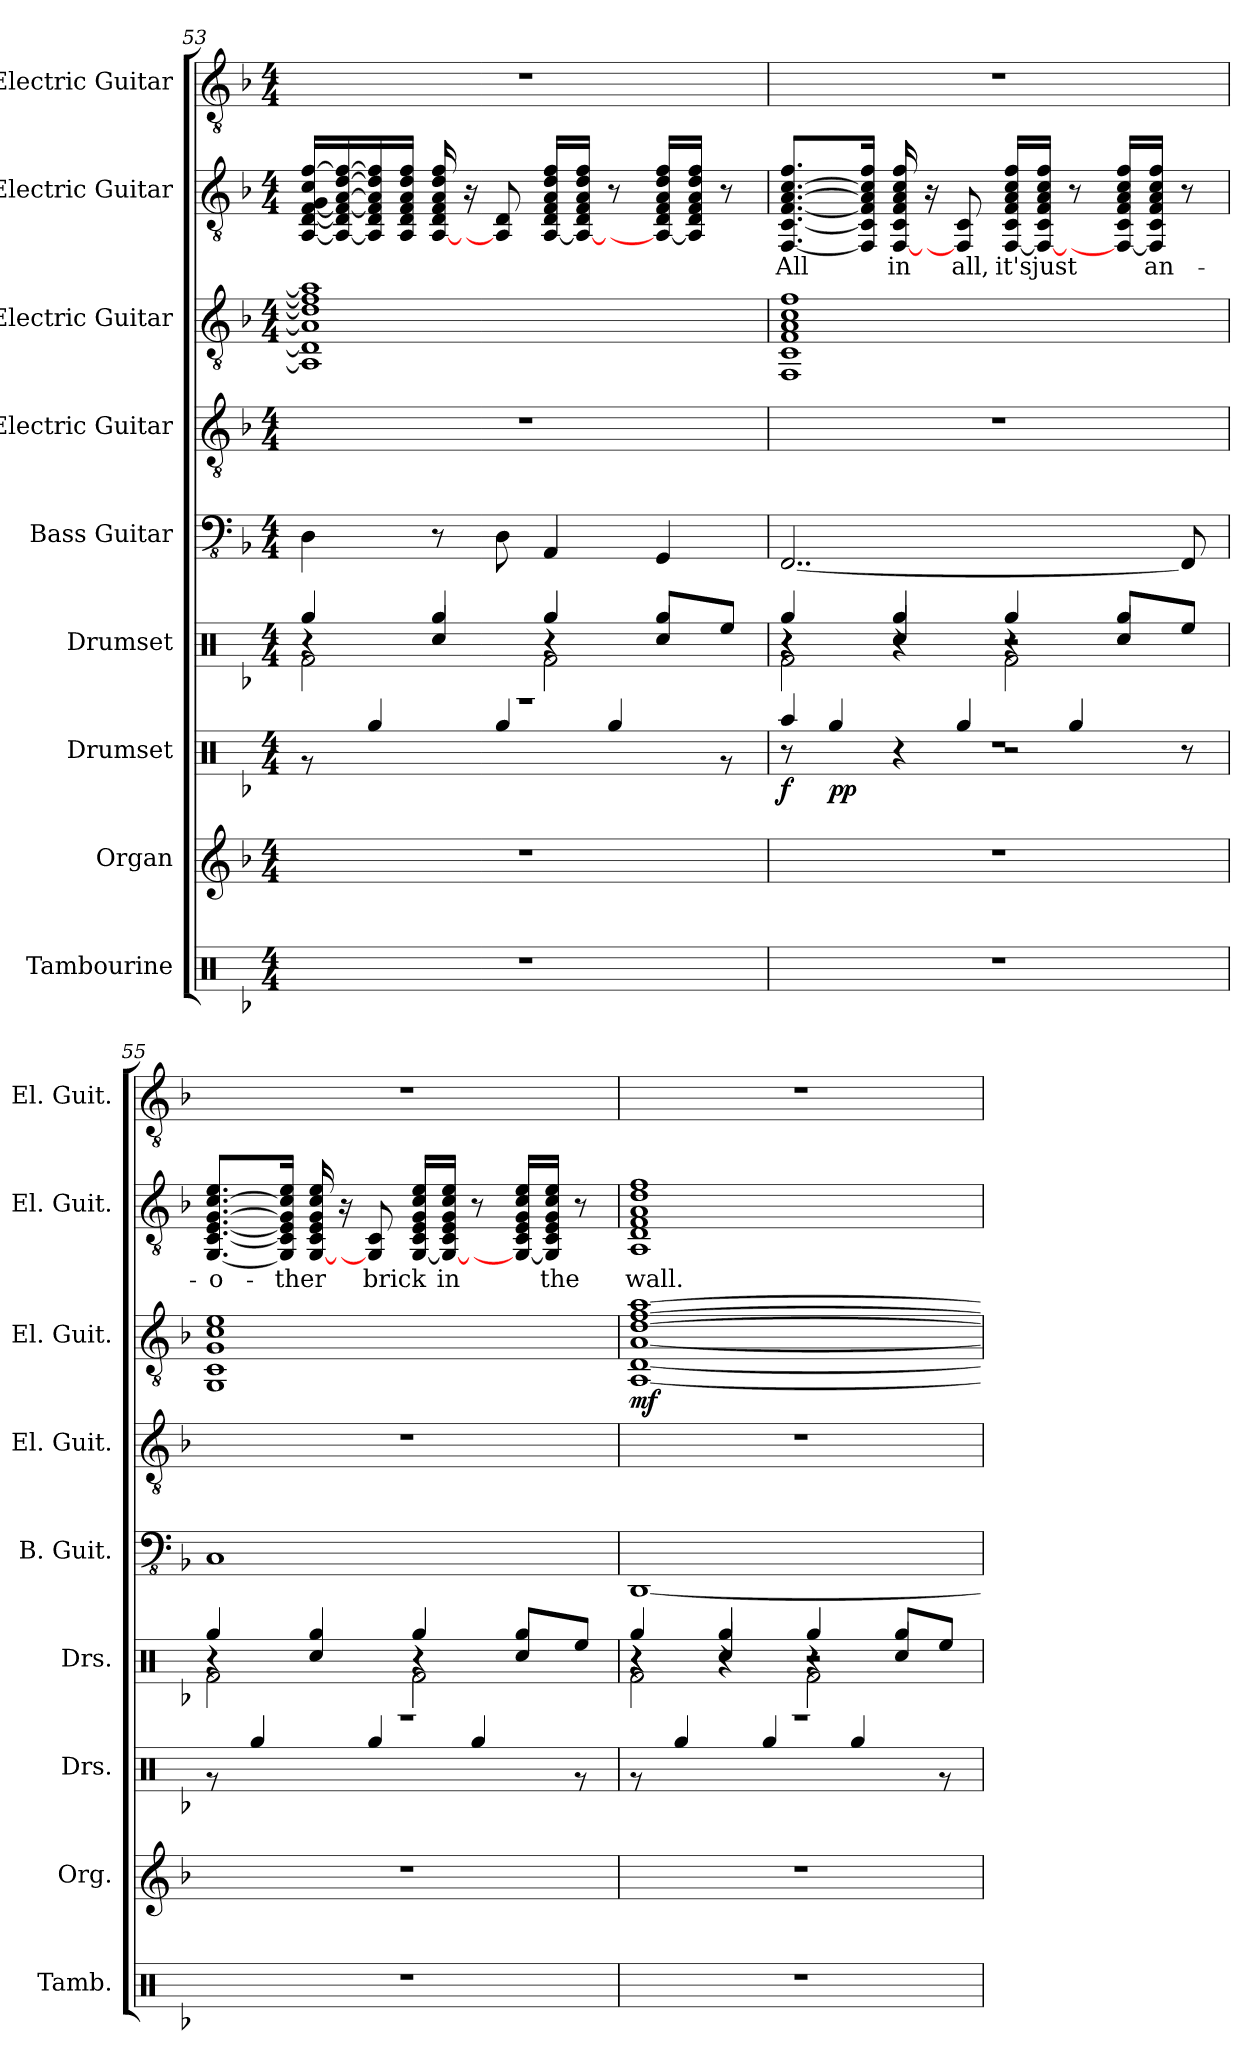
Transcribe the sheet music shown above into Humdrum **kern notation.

**kern	**kern	**kern	**dynam	**kern	**kern	**kern	**kern	**dynam	**kern	**text	**kern
*part9	*part8	*part7	*part7	*part6	*part5	*part4	*part3	*part3	*part2	*part2	*part1
*staff9	*staff8	*staff7	*staff7	*staff6	*staff5	*staff4	*staff3	*staff3	*staff2	*staff2	*staff1
*I"Tambourine	*I"Organ	*I"Drumset	*	*I"Drumset	*I"Bass Guitar	*I"Electric Guitar	*I"Electric Guitar	*	*I"Electric Guitar	*	*I"Electric Guitar
*I'Tamb.	*I'Org.	*I'Drs.	*	*I'Drs.	*I'B. Guit.	*I'El. Guit.	*I'El. Guit.	*	*I'El. Guit.	*	*I'El. Guit.
*clefX	*clefG2	*clefX	*	*clefX	*clefFv4	*clefGv2	*clefGv2	*	*clefGv2	*	*clefGv2
*k[b-]	*k[b-]	*k[b-]	*	*k[b-]	*k[b-]	*k[b-]	*k[b-]	*	*k[b-]	*	*k[b-]
*M4/4	*M4/4	*M4/4	*	*M4/4	*M4/4	*M4/4	*M4/4	*	*M4/4	*	*M4/4
=53	=53	=53	=53	=53	=53	=53	=53	=53	=53	=53	=53
*	*	*^	*	*^	*	*	*	*	*	*	*
*	*	*	*	*	*	*^	*	*	*	*	*	*	*
1r	1r	1r	8r	.	4r	2Rf\	4Rgg/	4DD\	1r	1AA] 1D] 1A] 1d] 1f] 1a]	.	[16AA/ [16D/ [16F/ 16G/ 16c/ [16f/LL	.	1r
.	.	.	.	.	.	.	.	.	.	.	.	16AA/_ 16D/] 16F/_ [16A/ [16d/ 16f/_	.	.
.	.	.	4Rgg/	.	.	.	.	.	.	.	.	16AA/] 16D/ 16F/] 16A/] 16d/] 16f/]	.	.
.	.	.	.	.	.	.	.	.	.	.	.	16AA/ 16D/ 16F/ 16A/ 16d/ 16f/JJ	.	.
.	.	.	.	.	4Rcc/	.	4Rgg/	8r	.	.	.	[16AA/ 16D/ 16F/ 16A/ 16d/ 16f/	.	.
.	.	.	.	.	.	.	.	.	.	.	.	16r	.	.
.	.	.	4Rgg/	.	.	.	.	8DD\	.	.	.	8AA/] 8D/	.	.
.	.	.	.	.	4r	2Rf\	4Rgg/	4AAA/	.	.	.	[16AA/ 16D/ 16F/ 16A/ 16d/ 16f/LL	.	.
.	.	.	.	.	.	.	.	.	.	.	.	16AA/_ 16D/ 16F/ 16A/ 16d/ 16f/JJ	.	.
.	.	.	4Rgg/	.	.	.	.	.	.	.	.	8r	.	.
.	.	.	.	.	4Rcc/	.	8Rgg/L	4GGG/	.	.	.	16AA/_ 16D/ 16F/ 16A/ 16d/ 16f/LL	.	.
.	.	.	.	.	.	.	.	.	.	.	.	16AA/] 16D/ 16F/ 16A/ 16d/ 16f/JJ	.	.
.	.	.	8r	.	.	.	8Ree/J	.	.	.	.	8r	.	.
!!LO:PB:g=z
=54	=54	=54	=54	=54	=54	=54	=54	=54	=54	=54	=54	=54	=54	=54
*	*	*	*^	*	*	*	*^	*	*	*	*	*	*	*
!	!	!	!	!	!LO:DY:b	!	!	!	!	!	!	!	!	!	!	!
1r	1r	1r	8r	4Raa/	f	4r	2Rf\	4Rgg/	4r	[2..FFF/	1r	1FF 1C 1F 1A 1c 1f	.	[8.FF/ [8.C/ [8.F/ [8.A/ [8.c/ 8.f/L	All	1r
!	!	!	!	!	!LO:DY:b	!	!	!	!	!	!	!	!	!	!	!
.	.	.	4Rgg/	.	pp	.	.	.	.	.	.	.	.	.	.	.
.	.	.	.	.	.	.	.	.	.	.	.	.	.	16FF/] 16C/] 16F/] 16A/] 16c/] 16f/Jk	.	.
.	.	.	.	4r	.	4Rcc/	.	4Rgg/	4r	.	.	.	.	[16FF/ 16C/ 16F/ 16A/ 16c/ 16f/	in	.
.	.	.	.	.	.	.	.	.	.	.	.	.	.	16r	.	.
.	.	.	4Rgg/	.	.	.	.	.	.	.	.	.	.	8FF/] 8C/	all,	.
.	.	.	.	2r	.	4r	2Rf\	4Rgg/	2r	.	.	.	.	[16FF/ 16C/ 16F/ 16A/ 16c/ 16f/LL	it's	.
.	.	.	.	.	.	.	.	.	.	.	.	.	.	16FF/_ 16C/ 16F/ 16A/ 16c/ 16f/JJ	just	.
.	.	.	4Rgg/	.	.	.	.	.	.	.	.	.	.	8r	.	.
.	.	.	.	.	.	4Rcc/	.	8Rgg/L	.	.	.	.	.	16FF/_ 16C/ 16F/ 16A/ 16c/ 16f/LL	.	.
.	.	.	.	.	.	.	.	.	.	.	.	.	.	16FF/] 16C/ 16F/ 16A/ 16c/ 16f/JJ	an-	.
.	.	.	8r	.	.	.	.	8Ree/J	.	8FFF/]	.	.	.	8r	.	.
*	*	*	*v	*v	*	*	*	*	*	*	*	*	*	*	*	*
*	*	*	*	*	*	*	*v	*v	*	*	*	*	*	*	*
=55	=55	=55	=55	=55	=55	=55	=55	=55	=55	=55	=55	=55	=55	=55
1r	1r	1r	8r	.	4r	2Rf\	4Rgg/	1CC	1r	1GG 1C 1G 1c 1e	.	[8.GG/ [8.C/ [8.E/ [8.G/ [8.c/ 8.e/L	-o-	1r
.	.	.	4Rgg/	.	.	.	.	.	.	.	.	.	.	.
.	.	.	.	.	.	.	.	.	.	.	.	16GG/] 16C/] 16E/] 16G/] 16c/] 16e/Jk	-ther	.
.	.	.	.	.	4Rcc/	.	4Rgg/	.	.	.	.	[16GG/ 16C/ 16E/ 16G/ 16c/ 16e/	.	.
.	.	.	.	.	.	.	.	.	.	.	.	16r	.	.
.	.	.	4Rgg/	.	.	.	.	.	.	.	.	8GG/] 8C/	brick	.
.	.	.	.	.	4r	2Rf\	4Rgg/	.	.	.	.	[16GG/ 16C/ 16E/ 16G/ 16c/ 16e/LL	.	.
.	.	.	.	.	.	.	.	.	.	.	.	16GG/_ 16C/ 16E/ 16G/ 16c/ 16e/JJ	in	.
.	.	.	4Rgg/	.	.	.	.	.	.	.	.	8r	.	.
.	.	.	.	.	4Rcc/	.	8Rgg/L	.	.	.	.	16GG/_ 16C/ 16E/ 16G/ 16c/ 16e/LL	.	.
.	.	.	.	.	.	.	.	.	.	.	.	16GG/] 16C/ 16E/ 16G/ 16c/ 16e/JJ	the	.
.	.	.	8r	.	.	.	8Ree/J	.	.	.	.	8r	.	.
=56	=56	=56	=56	=56	=56	=56	=56	=56	=56	=56	=56	=56	=56	=56
*	*	*	*	*	*	*	*^	*	*	*	*	*	*	*
!	!	!	!	!	!	!	!	!	!	!	!	!LO:DY:b	!	!	!
1r	1r	1r	8r	.	4r	2Rf\	4Rgg/	4r	[1DDD	1r	[1AA [1D [1A [1d [1f [1a	mf	1AA 1D 1F 1A 1d 1f	wall.	1r
.	.	.	4Rgg/	.	.	.	.	.	.	.	.	.	.	.	.
.	.	.	.	.	4Rcc/	.	4Rgg/	4r	.	.	.	.	.	.	.
.	.	.	4Rgg/	.	.	.	.	.	.	.	.	.	.	.	.
.	.	.	.	.	4r	2Rf\	4Rgg/	2r	.	.	.	.	.	.	.
.	.	.	4Rgg/	.	.	.	.	.	.	.	.	.	.	.	.
.	.	.	.	.	4Rcc/	.	8Rgg/L	.	.	.	.	.	.	.	.
.	.	.	8r	.	.	.	8Ree/J	.	.	.	.	.	.	.	.
*	*	*v	*v	*	*	*	*	*	*	*	*	*	*	*	*
*	*	*	*	*v	*v	*v	*v	*	*	*	*	*	*	*
=	=	=	=	=	=	=	=	=	=	=	=
*-	*-	*-	*-	*-	*-	*-	*-	*-	*-	*-	*-
